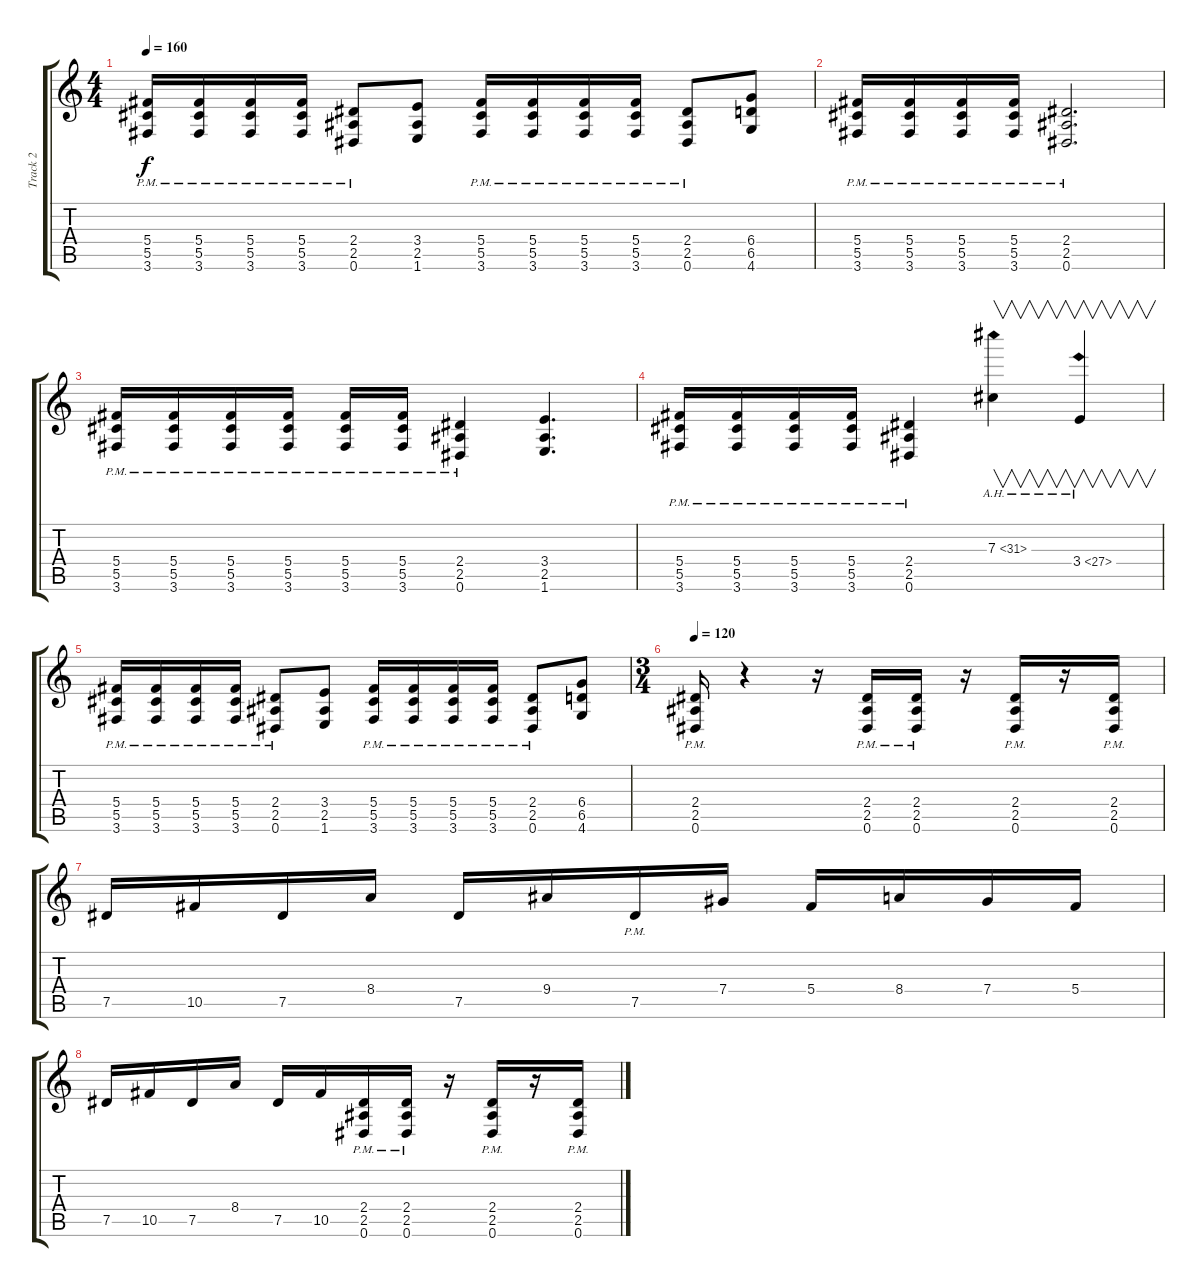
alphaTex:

\track ("Track 2" "Track 2") {instrument distortionguitar}
\staff {score tabs}
\tuning (Eb4 Bb3 Gb3 Db3 Ab2 Eb2) {hide}
\ts (4 4)
\tempo 160
\clef g2
\ks c
(5.4{pm} 5.5{pm} 3.6{pm}).16{dy f} (5.4{pm} 5.5{pm} 3.6{pm}).16 (5.4{pm} 5.5{pm} 3.6{pm}).16 (5.4{pm} 5.5{pm} 3.6{pm}).16 (2.4{pm} 2.5{pm} 0.6{pm}).8 (3.4 2.5 1.6).8 (5.4{pm} 5.5{pm} 3.6{pm}).16 (5.4{pm} 5.5{pm} 3.6{pm}).16 (5.4{pm} 5.5{pm} 3.6{pm}).16 (5.4{pm} 5.5{pm} 3.6{pm}).16 (2.4{pm} 2.5{pm} 0.6{pm}).8 (6.4 6.5 4.6).8 |
(5.4{pm} 5.5{pm} 3.6{pm}).16 (5.4{pm} 5.5{pm} 3.6{pm}).16 (5.4{pm} 5.5{pm} 3.6{pm}).16 (5.4{pm} 5.5{pm} 3.6{pm}).16 (2.4{pm} 2.5{pm} 0.6{pm}).2{d} |
(5.4{pm} 5.5{pm} 3.6{pm}).16 (5.4{pm} 5.5{pm} 3.6{pm}).16 (5.4{pm} 5.5{pm} 3.6{pm}).16 (5.4{pm} 5.5{pm} 3.6{pm}).16 (5.4{pm} 5.5{pm} 3.6{pm}).16 (5.4{pm} 5.5{pm} 3.6{pm}).16 (2.4{pm} 2.5{pm} 0.6{pm}).4 (3.4 2.5 1.6).4{d} |
(5.4{pm} 5.5{pm} 3.6{pm}).16 (5.4{pm} 5.5{pm} 3.6{pm}).16 (5.4{pm} 5.5{pm} 3.6{pm}).16 (5.4{pm} 5.5{pm} 3.6{pm}).16 (2.4{pm} 2.5{pm} 0.6{pm}).4 7.3{ah 24}.4{v} 3.4{ah 24}.4{v} |
(5.4{pm} 5.5{pm} 3.6{pm}).16 (5.4{pm} 5.5{pm} 3.6{pm}).16 (5.4{pm} 5.5{pm} 3.6{pm}).16 (5.4{pm} 5.5{pm} 3.6{pm}).16 (2.4{pm} 2.5{pm} 0.6{pm}).8 (3.4 2.5 1.6).8 (5.4{pm} 5.5{pm} 3.6{pm}).16 (5.4{pm} 5.5{pm} 3.6{pm}).16 (5.4{pm} 5.5{pm} 3.6{pm}).16 (5.4{pm} 5.5{pm} 3.6{pm}).16 (2.4{pm} 2.5{pm} 0.6{pm}).8 (6.4 6.5 4.6).8 |
\ts (3 4)
\tempo 120
(2.4{pm} 2.5{pm} 0.6{pm}).16 r.4 r.16 (2.4{pm} 2.5{pm} 0.6{pm}).16 (2.4{pm} 2.5{pm} 0.6{pm}).16 r.16 (2.4{pm} 2.5{pm} 0.6{pm}).16 r.16 (2.4{pm} 2.5{pm} 0.6{pm}).16 |
7.5.16 10.5.16 7.5.16 8.4.16 7.5.16 9.4.16 7.5{pm}.16 7.4.16 5.4.16 8.4.16 7.4.16 5.4.16 |
7.5.16 10.5.16 7.5.16 8.4.16 7.5.16 10.5.16 (2.4{pm} 2.5{pm} 0.6{pm}).16 (2.4{pm} 2.5{pm} 0.6{pm}).16 r.16 (2.4{pm} 2.5{pm} 0.6{pm}).16 r.16 (2.4{pm} 2.5{pm} 0.6{pm}).16
